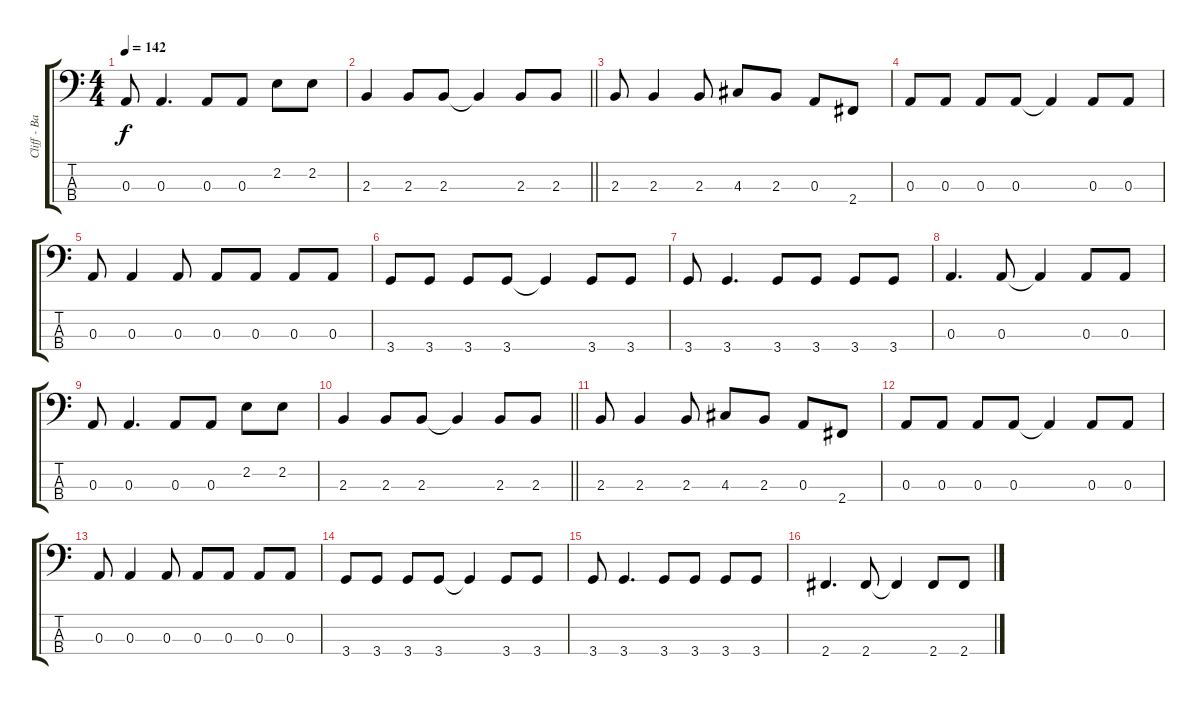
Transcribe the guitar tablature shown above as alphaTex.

\track ("Cliff - Bass" "Cliff - Ba") {instrument electricbassfinger}
\staff {score tabs}
\tuning (G2 D2 A1 E1) {hide}
\ts (4 4)
\tempo 142
\clef f4
\ks c
0.3.8{dy f} 0.3.4{d} 0.3.8 0.3.8 2.2.8 2.2.8 |
\barLineRight lightlight
2.3.4 2.3.8 2.3.8 2.3{t}.4 2.3.8 2.3.8 |
2.3.8 2.3.4 2.3.8 4.3.8 2.3.8 0.3.8 2.4.8 |
0.3.8 0.3.8 0.3.8 0.3.8 0.3{t}.4 0.3.8 0.3.8 |
0.3.8 0.3.4 0.3.8 0.3.8 0.3.8 0.3.8 0.3.8 |
3.4.8 3.4.8 3.4.8 3.4.8 3.4{t}.4 3.4.8 3.4.8 |
3.4.8 3.4.4{d} 3.4.8 3.4.8 3.4.8 3.4.8 |
0.3.4{d} 0.3.8 0.3{t}.4 0.3.8 0.3.8 |
0.3.8 0.3.4{d} 0.3.8 0.3.8 2.2.8 2.2.8 |
\barLineRight lightlight
2.3.4 2.3.8 2.3.8 2.3{t}.4 2.3.8 2.3.8 |
2.3.8 2.3.4 2.3.8 4.3.8 2.3.8 0.3.8 2.4.8 |
0.3.8 0.3.8 0.3.8 0.3.8 0.3{t}.4 0.3.8 0.3.8 |
0.3.8 0.3.4 0.3.8 0.3.8 0.3.8 0.3.8 0.3.8 |
3.4.8 3.4.8 3.4.8 3.4.8 3.4{t}.4 3.4.8 3.4.8 |
3.4.8 3.4.4{d} 3.4.8 3.4.8 3.4.8 3.4.8 |
2.4.4{d} 2.4.8 2.4{t}.4 2.4.8 2.4.8
